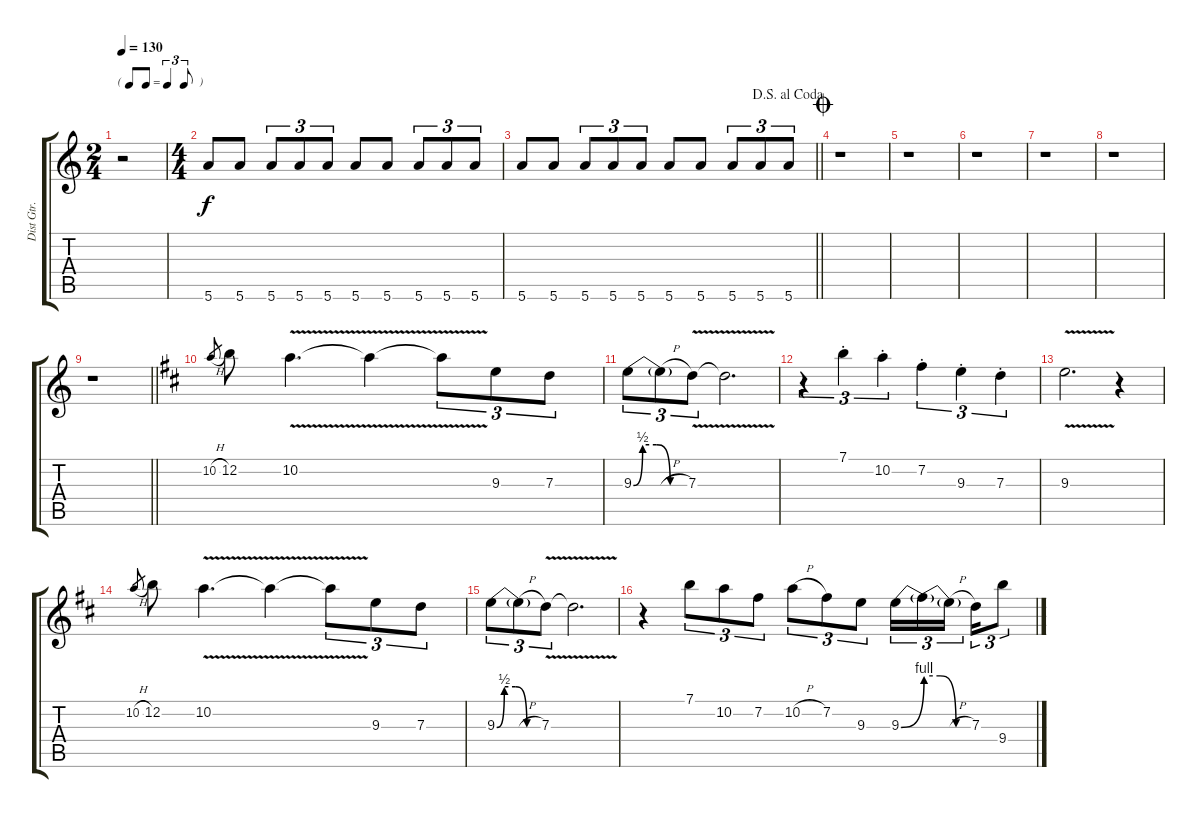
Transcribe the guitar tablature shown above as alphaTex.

\track ("Dist Gtr." "Dist Gtr.") {instrument distortionguitar}
\staff {score tabs}
\tuning (E4 B3 G3 D4 A3 E3) {hide}
\ts (2 4)
\tf triplet8th
\tempo 130
\clef g2
\ks c
r.2{dy f} |
\ts (4 4)
5.6.8 5.6.8 5.6.8{tu (3 2)} 5.6.8{tu (3 2)} 5.6.8{tu (3 2)} 5.6.8 5.6.8 5.6.8{tu (3 2)} 5.6.8{tu (3 2)} 5.6.8{tu (3 2)} |
\jump dalsegnoalcoda
\barLineRight lightlight
5.6.8 5.6.8 5.6.8{tu (3 2)} 5.6.8{tu (3 2)} 5.6.8{tu (3 2)} 5.6.8 5.6.8 5.6.8{tu (3 2)} 5.6.8{tu (3 2)} 5.6.8{tu (3 2)} |
\jump coda
r.1 |
r.1 |
r.1 |
r.1 |
r.1 |
\barLineRight lightlight
r.1 |
\ks d
10.2{h}.8{gr} 12.2.8 10.2{v}.4{d} 10.2{v t}.4 10.2{v t}.8{tu (3 2)} 9.3.8{tu (3 2)} 7.3.8{tu (3 2)} |
9.3{be (custom 0 0 10 2 25 2 40 0 60 0)}.8{tu (3 2)} 9.3{h t}.8{tu (3 2)} 7.3{v}.8{tu (3 2)} 7.3{v t}.2{d} |
r.4{tu (3 2)} 7.1{st}.4{tu (3 2)} 10.2{st}.4{tu (3 2)} 7.2{st}.4{tu (3 2)} 9.3{st}.4{tu (3 2)} 7.3{st}.4{tu (3 2)} |
9.3{v}.2{d} r.4 |
10.2{h}.8{gr} 12.2.8 10.2{v}.4{d} 10.2{v t}.4 10.2{v t}.8{tu (3 2)} 9.3.8{tu (3 2)} 7.3.8{tu (3 2)} |
9.3{be (custom 0 0 10 2 25 2 40 0 60 0)}.8{tu (3 2)} 9.3{h t}.8{tu (3 2)} 7.3{v}.8{tu (3 2)} 7.3{v t}.2{d} |
r.4 7.1.8{tu (3 2)} 10.2.8{tu (3 2)} 7.2.8{tu (3 2)} 10.2{h}.8{tu (3 2)} 7.2.8{tu (3 2)} 9.3.8{tu (3 2)} 9.3{be (bend 0 0 60 4)}.16{tu (3 2)} 9.3{be (custom 0 4 20 4 40 0 60 0) t}.16{tu (3 2)} 9.3{h t}.16{tu (3 2) beam splitsecondary} 7.3.16{tu (3 2)} 9.4.8{tu (3 2)}
